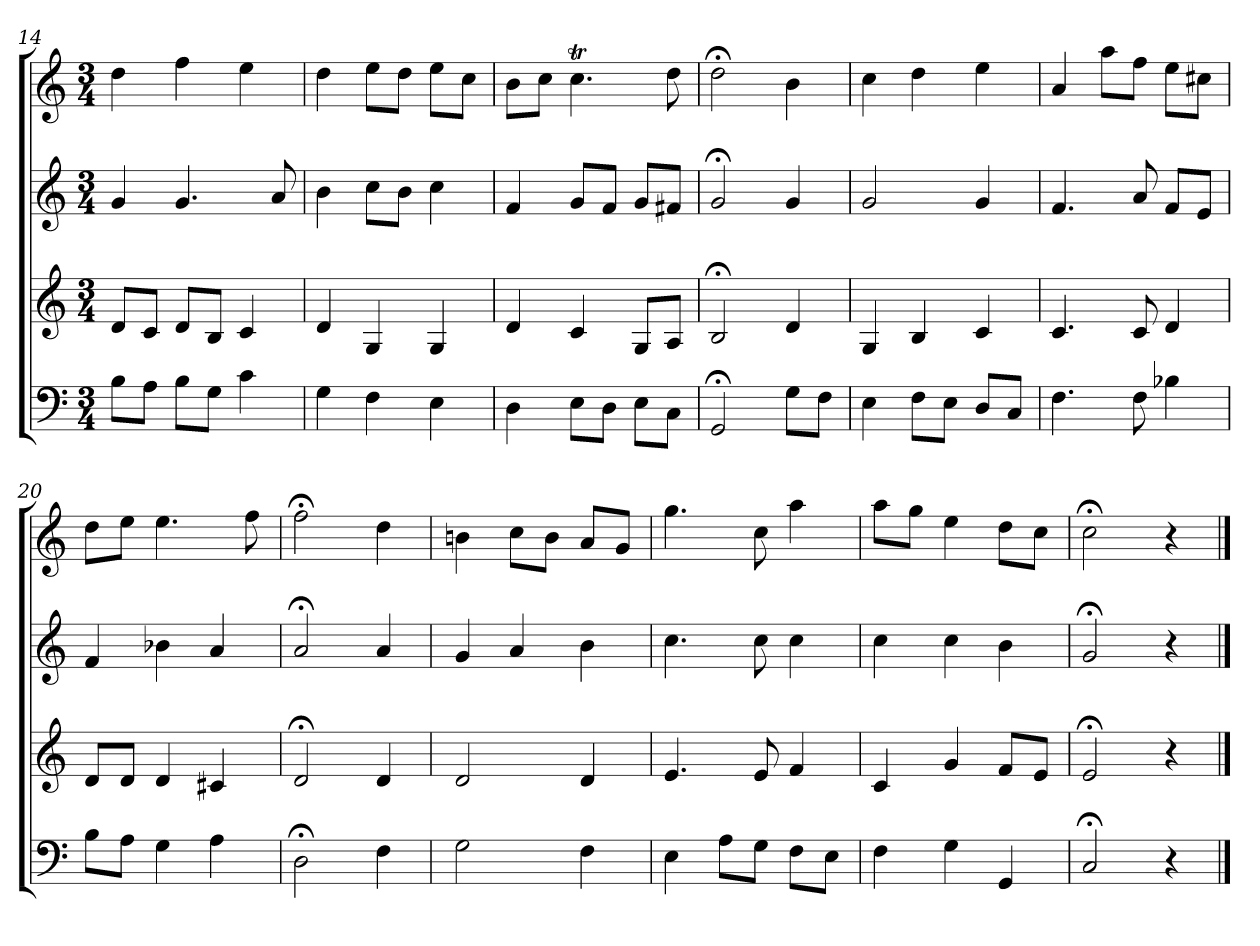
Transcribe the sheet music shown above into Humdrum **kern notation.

**kern	**kern	**kern	**kern
*part4	*part3	*part2	*part1
*staff4	*staff3	*staff2	*staff1
*clefF4	*clefG2	*clefG2	*clefG2
*k[]	*k[]	*k[]	*k[]
*C:	*C:	*C:	*C:
*M3/4	*M3/4	*M3/4	*M3/4
=14	=14	=14	=14
8B\L	8d/L	4g	4dd
8A\J	8c/J	.	.
8B\L	8d/L	4.g	4ff
8G\J	8B/J	.	.
4c	4c	.	4ee
.	.	8a	.
=15	=15	=15	=15
4G	4d	4b	4dd
4F	4G	8cc\L	8ee\L
.	.	8b\J	8dd\J
4E	4G	4cc	8ee\L
.	.	.	8cc\J
=16	=16	=16	=16
4D	4d	4f	8b\L
.	.	.	8cc\J
8E\L	4c	8g/L	4.ccT
8D\J	.	8f/J	.
8E\L	8G/L	8g/L	.
8C\J	8A/J	8f#X/J	8dd
=17	=17	=17	=17
2GG;<	2B;<	2g;<	2dd;<
8G\L	4d	4g	4b
8F\J	.	.	.
=18	=18	=18	=18
4E	4G	2g	4cc
8F\L	4B	.	4dd
8E\J	.	.	.
8D/L	4c	4g	4ee
8C/J	.	.	.
=19	=19	=19	=19
4.F	4.c	4.f	4a
.	.	.	8aa\L
8F	8c	8a	8ff\J
4B-X	4d	8f/L	8ee\L
.	.	8e/J	8cc#X\J
=20	=20	=20	=20
8B\L	8d/L	4f	8dd\L
8A\J	8d/J	.	8ee\J
4G	4d	4b-X	4.ee
4A	4c#X	4a	.
.	.	.	8ff
=21	=21	=21	=21
2D;<	2d;<	2a;<	2ff;<
4F	4d	4a	4dd
=22	=22	=22	=22
2G	2d	4g	4bn
.	.	4a	8cc\L
.	.	.	8b\J
4F	4d	4b	8a/L
.	.	.	8g/J
=23	=23	=23	=23
4E	4.e	4.cc	4.gg
8A\L	.	.	.
8G\J	8e	8cc	8cc
8F\L	4f	4cc	4aa
8E\J	.	.	.
=24	=24	=24	=24
4F	4c	4cc	8aa\L
.	.	.	8gg\J
4G	4g	4cc	4ee
4GG	8f/L	4b	8dd\L
.	8e/J	.	8cc\J
=25	=25	=25	=25
2C;<	2e;<	2g;<	2cc;<
4r	4r	4r	4r
==	==	==	==
*-	*-	*-	*-
